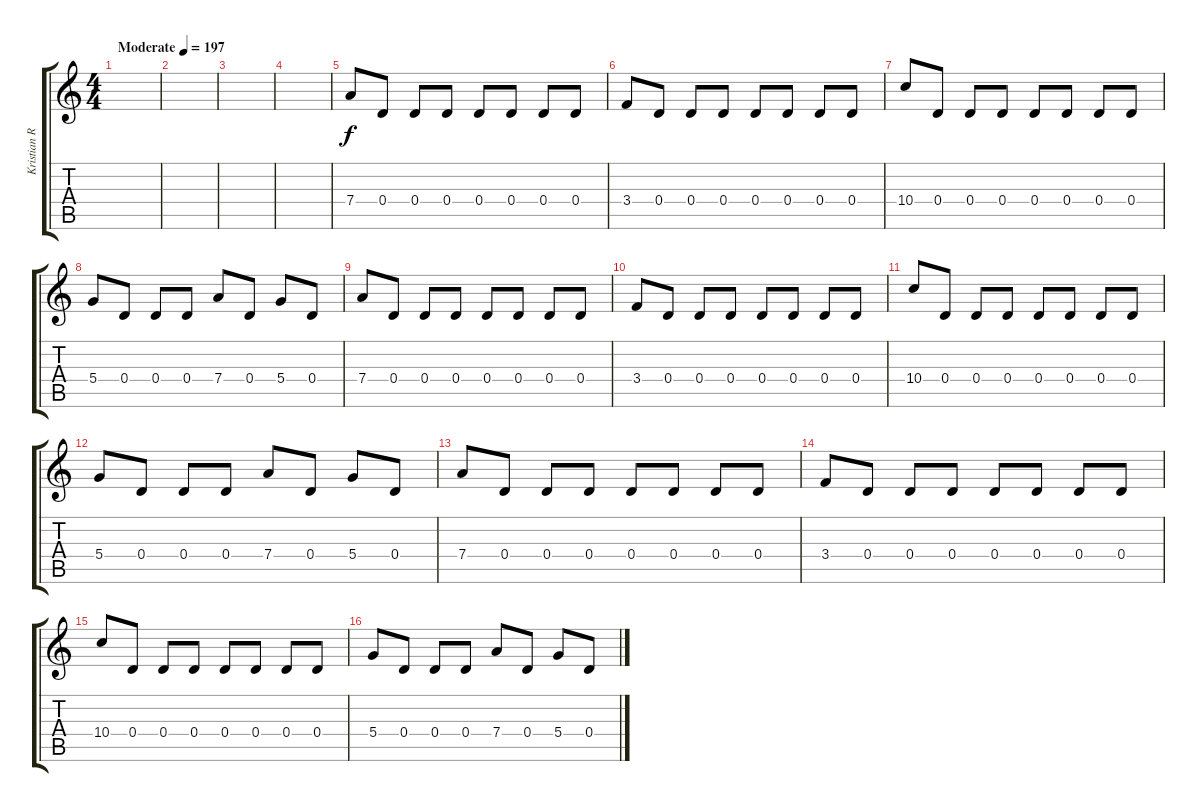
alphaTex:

\track ("Kristian Ranta" "Kristian R") {instrument overdrivenguitar}
\staff {score tabs}
\tuning (E4 B3 G3 D3 A2 E2) {hide}
\ts (4 4)
\tempo (197 "Moderate")
\clef g2
\ks c
|
|
|
|
7.4.8 0.4.8 0.4.8 0.4.8 0.4.8 0.4.8 0.4.8 0.4.8 |
3.4.8 0.4.8 0.4.8 0.4.8 0.4.8 0.4.8 0.4.8 0.4.8 |
10.4.8 0.4.8 0.4.8 0.4.8 0.4.8 0.4.8 0.4.8 0.4.8 |
5.4.8 0.4.8 0.4.8 0.4.8 7.4.8 0.4.8 5.4.8 0.4.8 |
7.4.8 0.4.8 0.4.8 0.4.8 0.4.8 0.4.8 0.4.8 0.4.8 |
3.4.8 0.4.8 0.4.8 0.4.8 0.4.8 0.4.8 0.4.8 0.4.8 |
10.4.8 0.4.8 0.4.8 0.4.8 0.4.8 0.4.8 0.4.8 0.4.8 |
5.4.8 0.4.8 0.4.8 0.4.8 7.4.8 0.4.8 5.4.8 0.4.8 |
7.4.8 0.4.8 0.4.8 0.4.8 0.4.8 0.4.8 0.4.8 0.4.8 |
3.4.8 0.4.8 0.4.8 0.4.8 0.4.8 0.4.8 0.4.8 0.4.8 |
10.4.8 0.4.8 0.4.8 0.4.8 0.4.8 0.4.8 0.4.8 0.4.8 |
5.4.8 0.4.8 0.4.8 0.4.8 7.4.8 0.4.8 5.4.8 0.4.8
